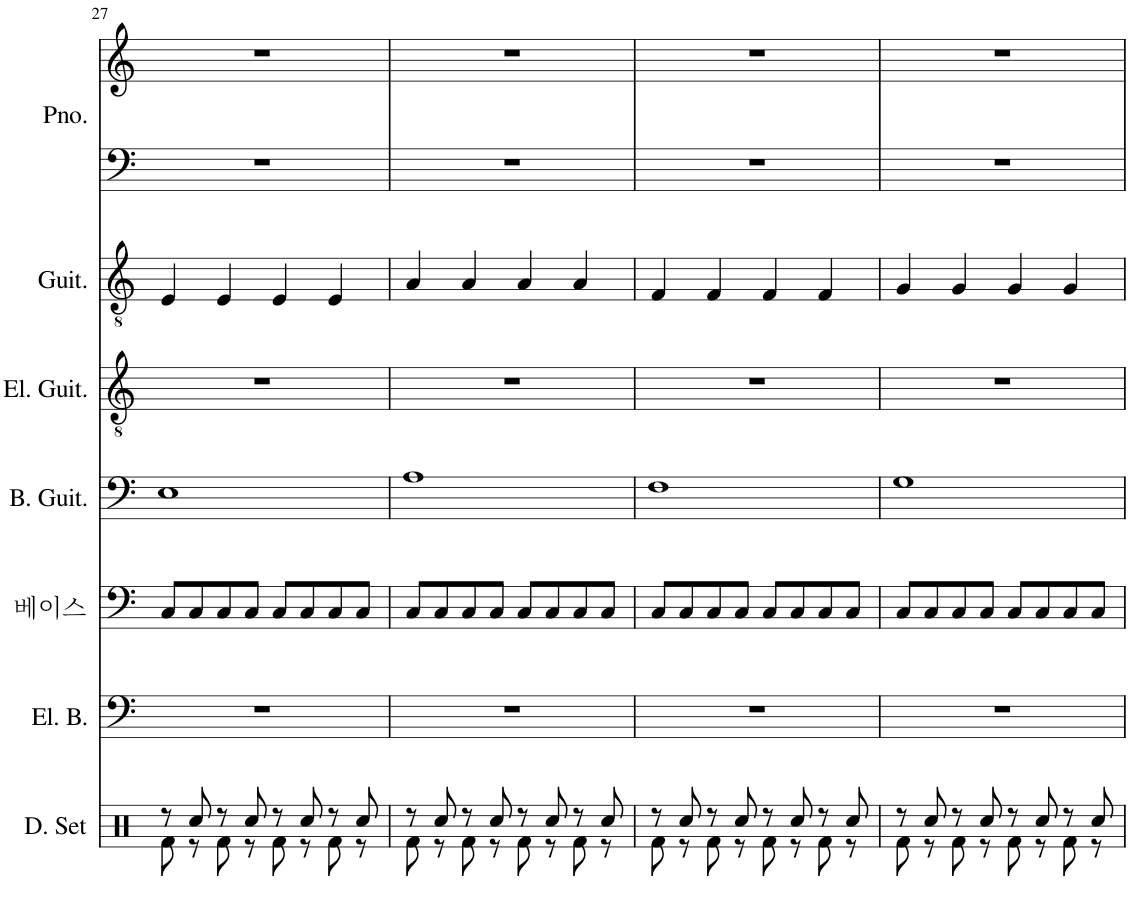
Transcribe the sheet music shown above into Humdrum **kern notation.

**kern	**kern	**kern	**kern	**kern	**kern	**kern	**kern
*part7	*part6	*part5	*part4	*part3	*part2	*part1	*part1
*staff8	*staff7	*staff6	*staff5	*staff4	*staff3	*staff2	*staff1
*I"드럼세트	*I"일렉트릭 베이스	*I"어쿠스틱 베이스	*I"베이스 기타	*I"일렉 기타	*I"어쿠스틱 기타	*I"Piano	*
*	*	*	*	*	*	*I'Pno.	*
!!LO:PB:g=z
*clefX	*clefF4	*clefF4	*clefF4	*clefGv2	*clefGv2	*clefF4	*clefG2
*	*Trd7c12	*Trd7c12	*Trd7c12	*	*	*	*
*k[]	*k[]	*k[]	*k[]	*k[]	*k[]	*k[]	*k[]
*M4/4	*M4/4	*M4/4	*M4/4	*M4/4	*M4/4	*M4/4	*M4/4
=27	=27	=27	=27	=27	=27	=27	=27
*^	*	*	*	*	*	*	*
8r	8Rf\	1r	8C/L	1E	1r	4E/	1r	1r
8Rcc/	8r	.	8C/	.	.	.	.	.
8r	8Rf\	.	8C/	.	.	4E/	.	.
8Rcc/	8r	.	8C/J	.	.	.	.	.
8r	8Rf\	.	8C/L	.	.	4E/	.	.
8Rcc/	8r	.	8C/	.	.	.	.	.
8r	8Rf\	.	8C/	.	.	4E/	.	.
8Rcc/	8r	.	8C/J	.	.	.	.	.
=28	=28	=28	=28	=28	=28	=28	=28	=28
8r	8Rf\	1r	8C/L	1A	1r	4A/	1r	1r
8Rcc/	8r	.	8C/	.	.	.	.	.
8r	8Rf\	.	8C/	.	.	4A/	.	.
8Rcc/	8r	.	8C/J	.	.	.	.	.
8r	8Rf\	.	8C/L	.	.	4A/	.	.
8Rcc/	8r	.	8C/	.	.	.	.	.
8r	8Rf\	.	8C/	.	.	4A/	.	.
8Rcc/	8r	.	8C/J	.	.	.	.	.
=29	=29	=29	=29	=29	=29	=29	=29	=29
8r	8Rf\	1r	8C/L	1F	1r	4F/	1r	1r
8Rcc/	8r	.	8C/	.	.	.	.	.
8r	8Rf\	.	8C/	.	.	4F/	.	.
8Rcc/	8r	.	8C/J	.	.	.	.	.
8r	8Rf\	.	8C/L	.	.	4F/	.	.
8Rcc/	8r	.	8C/	.	.	.	.	.
8r	8Rf\	.	8C/	.	.	4F/	.	.
8Rcc/	8r	.	8C/J	.	.	.	.	.
=30	=30	=30	=30	=30	=30	=30	=30	=30
8r	8Rf\	1r	8C/L	1G	1r	4G/	1r	1r
8Rcc/	8r	.	8C/	.	.	.	.	.
8r	8Rf\	.	8C/	.	.	4G/	.	.
8Rcc/	8r	.	8C/J	.	.	.	.	.
8r	8Rf\	.	8C/L	.	.	4G/	.	.
8Rcc/	8r	.	8C/	.	.	.	.	.
8r	8Rf\	.	8C/	.	.	4G/	.	.
8Rcc/	8r	.	8C/J	.	.	.	.	.
*v	*v	*	*	*	*	*	*	*
=	=	=	=	=	=	=	=
*-	*-	*-	*-	*-	*-	*-	*-
